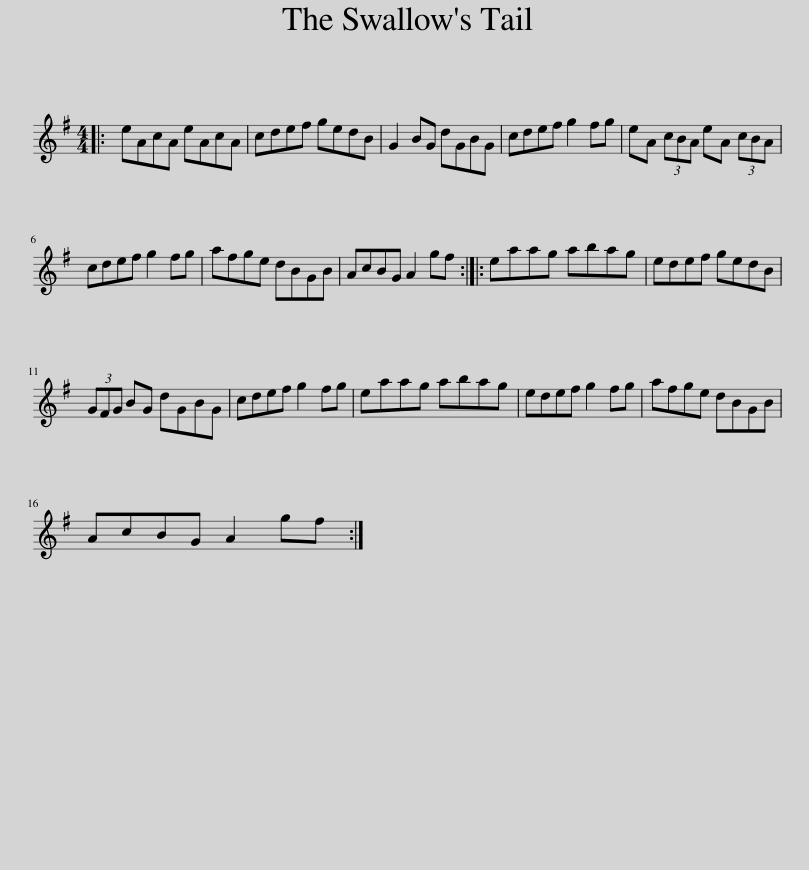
X:1
L:1/8
M:4/4
I:linebreak $
K:G
V:1 treble
V:1
|: eAcA eAcA | cdef gedB | G2 BG dGBG | cdef g2 fg | eA (3cBA eA (3cBA |$ %5
 cdef g2 fg | afge dBGB | AcBG A2 gf :: eaag abag | edef gedB |$ %10
 (3GFG BG dGBG | cdef g2 fg | eaag abag | edef g2 fg | afge dBGB |$ %15
 AcBG A2 gf :| %16
